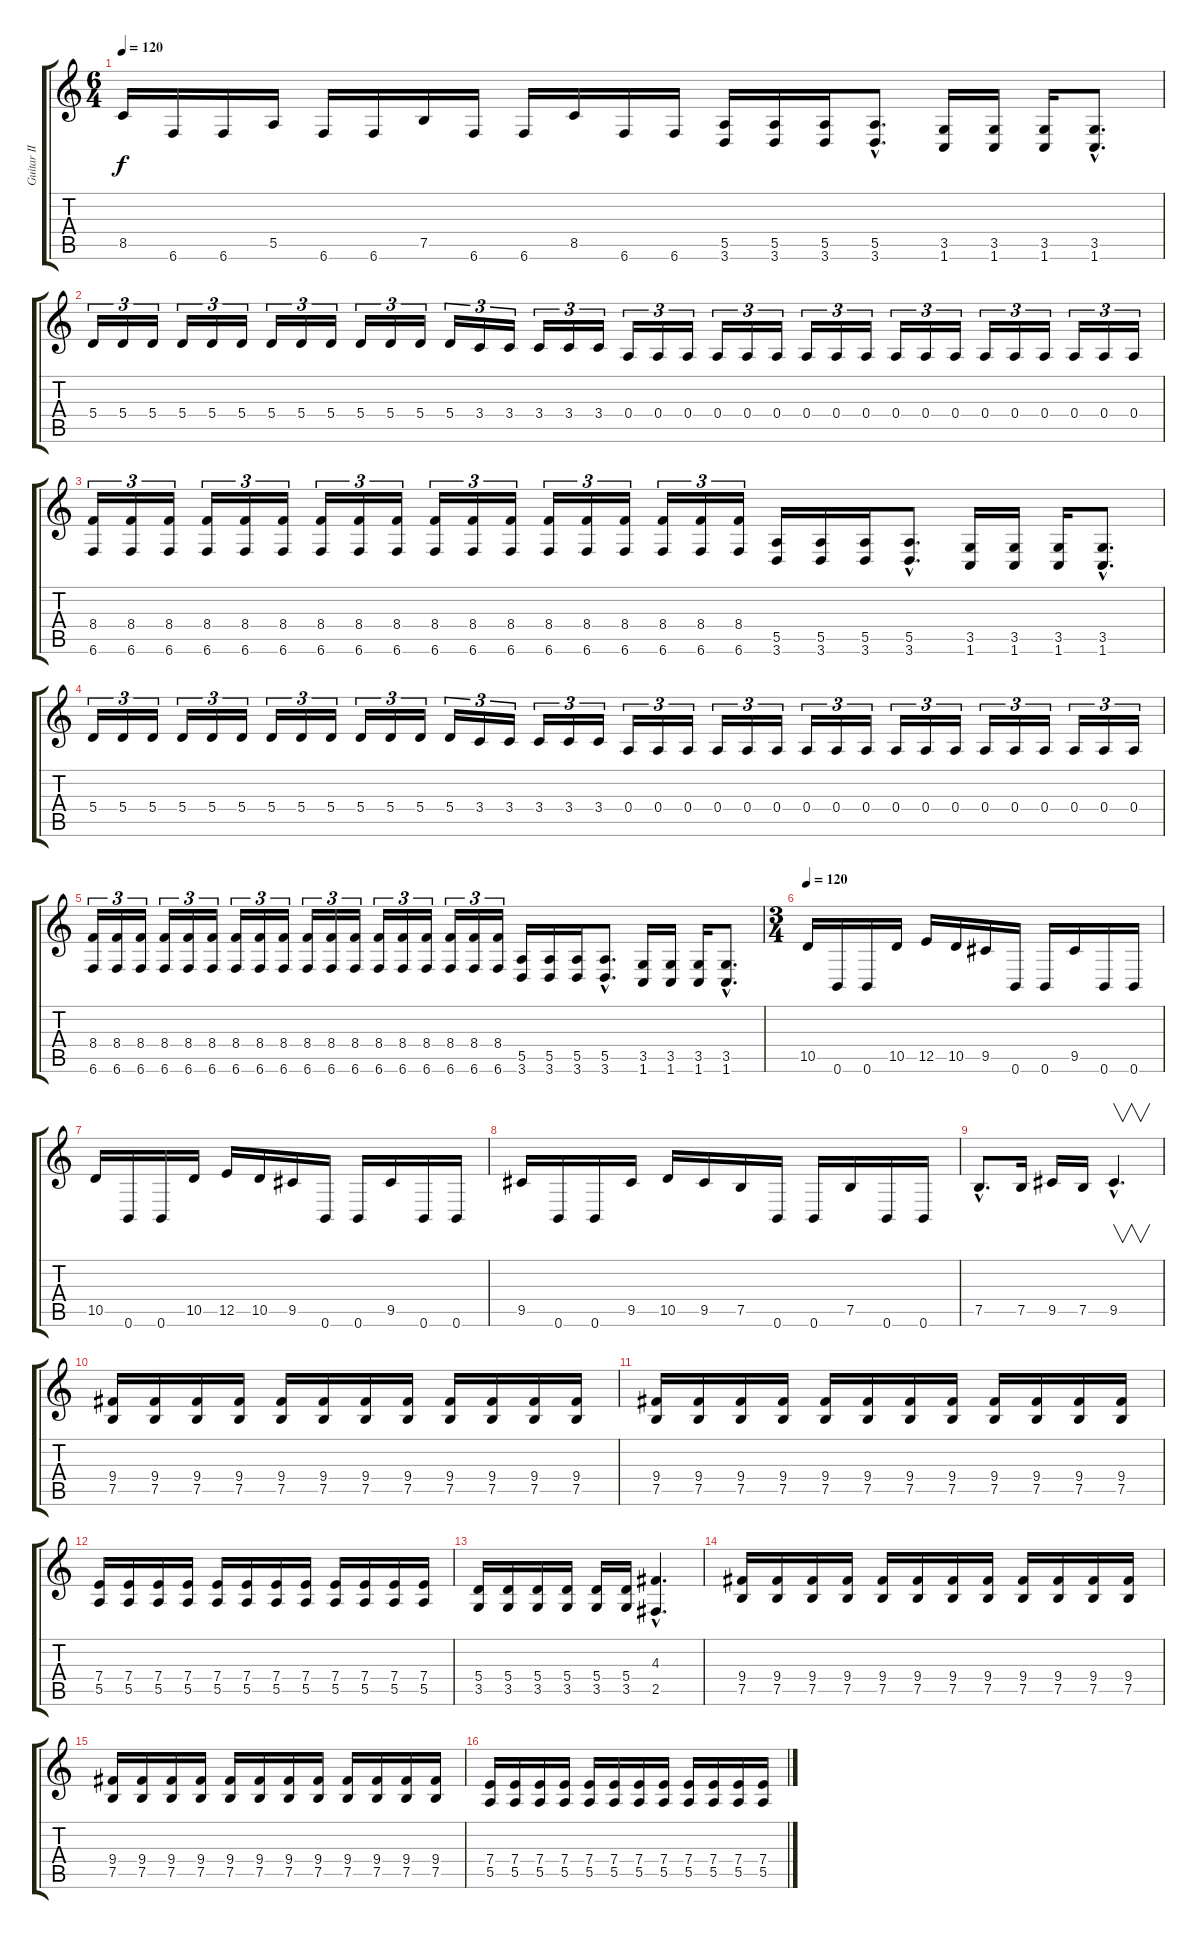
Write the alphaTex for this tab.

\track ("Guitar II" "Guitar II") {instrument overdrivenguitar}
\staff {score tabs}
\tuning (B3 Gb3 D3 A2 E2 B1) {hide}
\ts (6 4)
\tempo 120
\clef g2
\ks c
8.5.16{dy f} 6.6.16 6.6.16 5.5.16 6.6.16 6.6.16 7.5.16 6.6.16 6.6.16 8.5.16 6.6.16 6.6.16 (5.5 3.6).16 (5.5 3.6).16 (5.5 3.6).16 (5.5{hac} 3.6{hac}).8{d} (3.5 1.6).16 (3.5 1.6).16 (3.5 1.6).16 (3.5{hac} 1.6{hac}).8{d} |
5.4.16{tu (3 2)} 5.4.16{tu (3 2)} 5.4.16{tu (3 2)} 5.4.16{tu (3 2)} 5.4.16{tu (3 2)} 5.4.16{tu (3 2)} 5.4.16{tu (3 2)} 5.4.16{tu (3 2)} 5.4.16{tu (3 2)} 5.4.16{tu (3 2)} 5.4.16{tu (3 2)} 5.4.16{tu (3 2)} 5.4.16{tu (3 2)} 3.4.16{tu (3 2)} 3.4.16{tu (3 2)} 3.4.16{tu (3 2)} 3.4.16{tu (3 2)} 3.4.16{tu (3 2)} 0.4.16{tu (3 2)} 0.4.16{tu (3 2)} 0.4.16{tu (3 2)} 0.4.16{tu (3 2)} 0.4.16{tu (3 2)} 0.4.16{tu (3 2)} 0.4.16{tu (3 2)} 0.4.16{tu (3 2)} 0.4.16{tu (3 2)} 0.4.16{tu (3 2)} 0.4.16{tu (3 2)} 0.4.16{tu (3 2)} 0.4.16{tu (3 2)} 0.4.16{tu (3 2)} 0.4.16{tu (3 2)} 0.4.16{tu (3 2)} 0.4.16{tu (3 2)} 0.4.16{tu (3 2)} |
(8.4 6.6).16{tu (3 2)} (8.4 6.6).16{tu (3 2)} (8.4 6.6).16{tu (3 2)} (8.4 6.6).16{tu (3 2)} (8.4 6.6).16{tu (3 2)} (8.4 6.6).16{tu (3 2)} (8.4 6.6).16{tu (3 2)} (8.4 6.6).16{tu (3 2)} (8.4 6.6).16{tu (3 2)} (8.4 6.6).16{tu (3 2)} (8.4 6.6).16{tu (3 2)} (8.4 6.6).16{tu (3 2)} (8.4 6.6).16{tu (3 2)} (8.4 6.6).16{tu (3 2)} (8.4 6.6).16{tu (3 2)} (8.4 6.6).16{tu (3 2)} (8.4 6.6).16{tu (3 2)} (8.4 6.6).16{tu (3 2)} (5.5 3.6).16 (5.5 3.6).16 (5.5 3.6).16 (5.5{hac} 3.6{hac}).8{d} (3.5 1.6).16 (3.5 1.6).16 (3.5 1.6).16 (3.5{hac} 1.6{hac}).8{d} |
5.4.16{tu (3 2)} 5.4.16{tu (3 2)} 5.4.16{tu (3 2)} 5.4.16{tu (3 2)} 5.4.16{tu (3 2)} 5.4.16{tu (3 2)} 5.4.16{tu (3 2)} 5.4.16{tu (3 2)} 5.4.16{tu (3 2)} 5.4.16{tu (3 2)} 5.4.16{tu (3 2)} 5.4.16{tu (3 2)} 5.4.16{tu (3 2)} 3.4.16{tu (3 2)} 3.4.16{tu (3 2)} 3.4.16{tu (3 2)} 3.4.16{tu (3 2)} 3.4.16{tu (3 2)} 0.4.16{tu (3 2)} 0.4.16{tu (3 2)} 0.4.16{tu (3 2)} 0.4.16{tu (3 2)} 0.4.16{tu (3 2)} 0.4.16{tu (3 2)} 0.4.16{tu (3 2)} 0.4.16{tu (3 2)} 0.4.16{tu (3 2)} 0.4.16{tu (3 2)} 0.4.16{tu (3 2)} 0.4.16{tu (3 2)} 0.4.16{tu (3 2)} 0.4.16{tu (3 2)} 0.4.16{tu (3 2)} 0.4.16{tu (3 2)} 0.4.16{tu (3 2)} 0.4.16{tu (3 2)} |
(8.4 6.6).16{tu (3 2)} (8.4 6.6).16{tu (3 2)} (8.4 6.6).16{tu (3 2)} (8.4 6.6).16{tu (3 2)} (8.4 6.6).16{tu (3 2)} (8.4 6.6).16{tu (3 2)} (8.4 6.6).16{tu (3 2)} (8.4 6.6).16{tu (3 2)} (8.4 6.6).16{tu (3 2)} (8.4 6.6).16{tu (3 2)} (8.4 6.6).16{tu (3 2)} (8.4 6.6).16{tu (3 2)} (8.4 6.6).16{tu (3 2)} (8.4 6.6).16{tu (3 2)} (8.4 6.6).16{tu (3 2)} (8.4 6.6).16{tu (3 2)} (8.4 6.6).16{tu (3 2)} (8.4 6.6).16{tu (3 2)} (5.5 3.6).16 (5.5 3.6).16 (5.5 3.6).16 (5.5{hac} 3.6{hac}).8{d} (3.5 1.6).16 (3.5 1.6).16 (3.5 1.6).16 (3.5{hac} 1.6{hac}).8{d} |
\ts (3 4)
\tempo 120
10.5.16 0.6.16 0.6.16 10.5.16 12.5.16 10.5.16 9.5.16 0.6.16 0.6.16 9.5.16 0.6.16 0.6.16 |
10.5.16 0.6.16 0.6.16 10.5.16 12.5.16 10.5.16 9.5.16 0.6.16 0.6.16 9.5.16 0.6.16 0.6.16 |
9.5.16 0.6.16 0.6.16 9.5.16 10.5.16 9.5.16 7.5.16 0.6.16 0.6.16 7.5.16 0.6.16 0.6.16 |
7.5{hac}.8{d} 7.5.16 9.5.16 7.5.16 9.5{hac}.4{v d} |
(9.4 7.5).16 (9.4 7.5).16 (9.4 7.5).16 (9.4 7.5).16 (9.4 7.5).16 (9.4 7.5).16 (9.4 7.5).16 (9.4 7.5).16 (9.4 7.5).16 (9.4 7.5).16 (9.4 7.5).16 (9.4 7.5).16 |
(9.4 7.5).16 (9.4 7.5).16 (9.4 7.5).16 (9.4 7.5).16 (9.4 7.5).16 (9.4 7.5).16 (9.4 7.5).16 (9.4 7.5).16 (9.4 7.5).16 (9.4 7.5).16 (9.4 7.5).16 (9.4 7.5).16 |
(7.4 5.5).16 (7.4 5.5).16 (7.4 5.5).16 (7.4 5.5).16 (7.4 5.5).16 (7.4 5.5).16 (7.4 5.5).16 (7.4 5.5).16 (7.4 5.5).16 (7.4 5.5).16 (7.4 5.5).16 (7.4 5.5).16 |
(5.4 3.5).16 (5.4 3.5).16 (5.4 3.5).16 (5.4 3.5).16 (5.4 3.5).16 (5.4 3.5).16 (4.3{hac} 2.5{hac}).4{d} |
(9.4 7.5).16 (9.4 7.5).16 (9.4 7.5).16 (9.4 7.5).16 (9.4 7.5).16 (9.4 7.5).16 (9.4 7.5).16 (9.4 7.5).16 (9.4 7.5).16 (9.4 7.5).16 (9.4 7.5).16 (9.4 7.5).16 |
(9.4 7.5).16 (9.4 7.5).16 (9.4 7.5).16 (9.4 7.5).16 (9.4 7.5).16 (9.4 7.5).16 (9.4 7.5).16 (9.4 7.5).16 (9.4 7.5).16 (9.4 7.5).16 (9.4 7.5).16 (9.4 7.5).16 |
(7.4 5.5).16 (7.4 5.5).16 (7.4 5.5).16 (7.4 5.5).16 (7.4 5.5).16 (7.4 5.5).16 (7.4 5.5).16 (7.4 5.5).16 (7.4 5.5).16 (7.4 5.5).16 (7.4 5.5).16 (7.4 5.5).16
